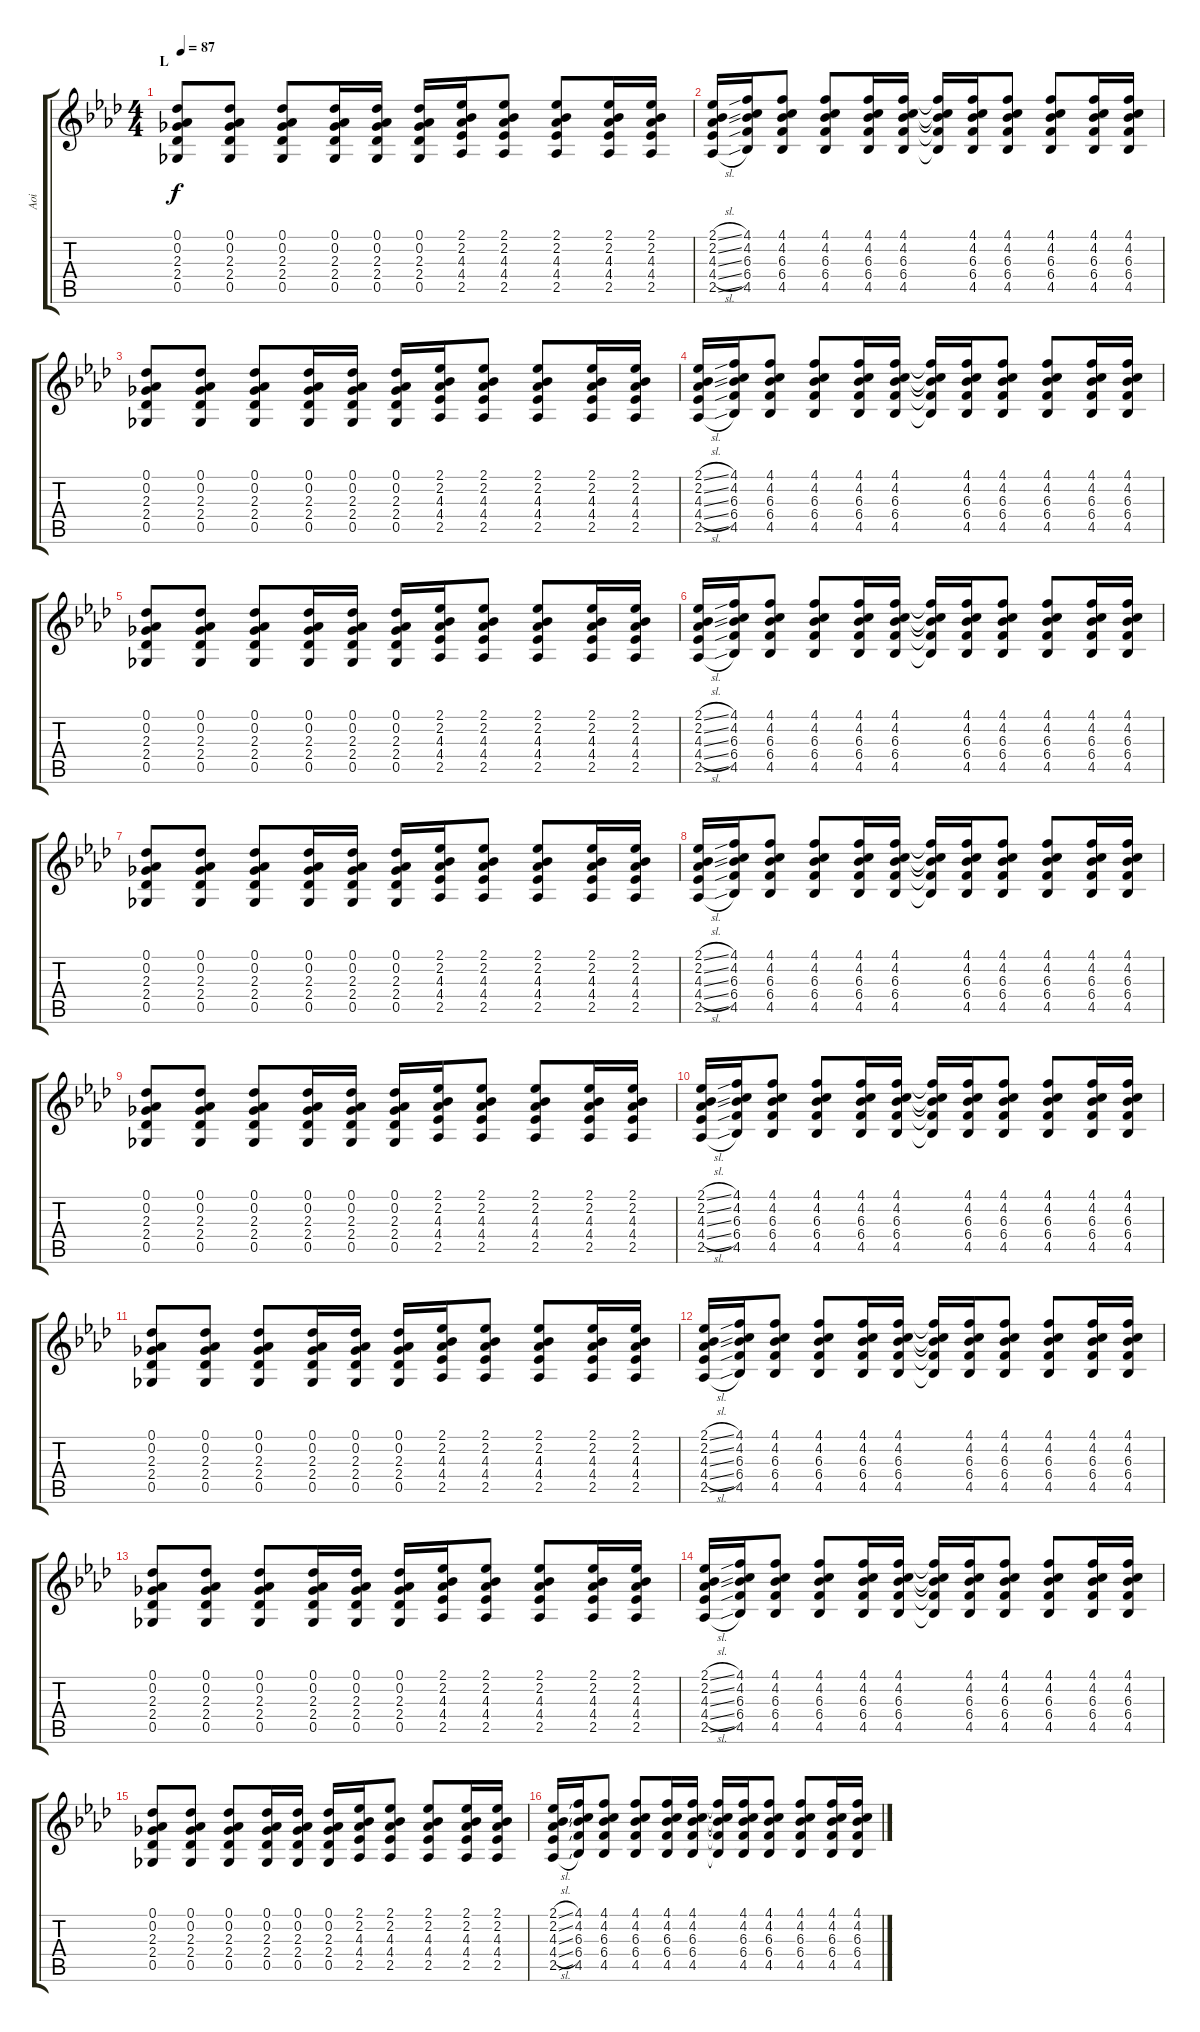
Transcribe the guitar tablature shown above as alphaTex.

\track ("Aoi" "Aoi") {instrument overdrivenguitar}
\staff {score tabs}
\tuning (Db4 Ab3 E3 B2 Gb2 B1) {hide}
\ts (4 4)
\section ("" "L")
\tempo 87
\clef g2
\ks ab
(0.1 0.2 2.3 2.4 0.5).8{dy f} (0.1 0.2 2.3 2.4 0.5).8 (0.1 0.2 2.3 2.4 0.5).8 (0.1 0.2 2.3 2.4 0.5).16 (0.1 0.2 2.3 2.4 0.5).16 (0.1 0.2 2.3 2.4 0.5).16 (2.1 2.2 4.3 4.4 2.5).16 (2.1 2.2 4.3 4.4 2.5).8 (2.1 2.2 4.3 4.4 2.5).8 (2.1 2.2 4.3 4.4 2.5).16 (2.1 2.2 4.3 4.4 2.5).16 |
(2.1{sl} 2.2{sl} 4.3{sl} 4.4{sl} 2.5{sl}).16 (4.1 4.2 6.3 6.4 4.5).16 (4.1 4.2 6.3 6.4 4.5).8 (4.1 4.2 6.3 6.4 4.5).8 (4.1 4.2 6.3 6.4 4.5).16 (4.1 4.2 6.3 6.4 4.5).16 (4.1{t} 4.2{t} 6.3{t} 6.4{t} 4.5{t}).16 (4.1 4.2 6.3 6.4 4.5).16 (4.1 4.2 6.3 6.4 4.5).8 (4.1 4.2 6.3 6.4 4.5).8 (4.1 4.2 6.3 6.4 4.5).16 (4.1 4.2 6.3 6.4 4.5).16 |
(0.1 0.2 2.3 2.4 0.5).8 (0.1 0.2 2.3 2.4 0.5).8 (0.1 0.2 2.3 2.4 0.5).8 (0.1 0.2 2.3 2.4 0.5).16 (0.1 0.2 2.3 2.4 0.5).16 (0.1 0.2 2.3 2.4 0.5).16 (2.1 2.2 4.3 4.4 2.5).16 (2.1 2.2 4.3 4.4 2.5).8 (2.1 2.2 4.3 4.4 2.5).8 (2.1 2.2 4.3 4.4 2.5).16 (2.1 2.2 4.3 4.4 2.5).16 |
(2.1{sl} 2.2{sl} 4.3{sl} 4.4{sl} 2.5{sl}).16 (4.1 4.2 6.3 6.4 4.5).16 (4.1 4.2 6.3 6.4 4.5).8 (4.1 4.2 6.3 6.4 4.5).8 (4.1 4.2 6.3 6.4 4.5).16 (4.1 4.2 6.3 6.4 4.5).16 (4.1{t} 4.2{t} 6.3{t} 6.4{t} 4.5{t}).16 (4.1 4.2 6.3 6.4 4.5).16 (4.1 4.2 6.3 6.4 4.5).8 (4.1 4.2 6.3 6.4 4.5).8 (4.1 4.2 6.3 6.4 4.5).16 (4.1 4.2 6.3 6.4 4.5).16 |
(0.1 0.2 2.3 2.4 0.5).8 (0.1 0.2 2.3 2.4 0.5).8 (0.1 0.2 2.3 2.4 0.5).8 (0.1 0.2 2.3 2.4 0.5).16 (0.1 0.2 2.3 2.4 0.5).16 (0.1 0.2 2.3 2.4 0.5).16 (2.1 2.2 4.3 4.4 2.5).16 (2.1 2.2 4.3 4.4 2.5).8 (2.1 2.2 4.3 4.4 2.5).8 (2.1 2.2 4.3 4.4 2.5).16 (2.1 2.2 4.3 4.4 2.5).16 |
(2.1{sl} 2.2{sl} 4.3{sl} 4.4{sl} 2.5{sl}).16 (4.1 4.2 6.3 6.4 4.5).16 (4.1 4.2 6.3 6.4 4.5).8 (4.1 4.2 6.3 6.4 4.5).8 (4.1 4.2 6.3 6.4 4.5).16 (4.1 4.2 6.3 6.4 4.5).16 (4.1{t} 4.2{t} 6.3{t} 6.4{t} 4.5{t}).16 (4.1 4.2 6.3 6.4 4.5).16 (4.1 4.2 6.3 6.4 4.5).8 (4.1 4.2 6.3 6.4 4.5).8 (4.1 4.2 6.3 6.4 4.5).16 (4.1 4.2 6.3 6.4 4.5).16 |
(0.1 0.2 2.3 2.4 0.5).8 (0.1 0.2 2.3 2.4 0.5).8 (0.1 0.2 2.3 2.4 0.5).8 (0.1 0.2 2.3 2.4 0.5).16 (0.1 0.2 2.3 2.4 0.5).16 (0.1 0.2 2.3 2.4 0.5).16 (2.1 2.2 4.3 4.4 2.5).16 (2.1 2.2 4.3 4.4 2.5).8 (2.1 2.2 4.3 4.4 2.5).8 (2.1 2.2 4.3 4.4 2.5).16 (2.1 2.2 4.3 4.4 2.5).16 |
(2.1{sl} 2.2{sl} 4.3{sl} 4.4{sl} 2.5{sl}).16 (4.1 4.2 6.3 6.4 4.5).16 (4.1 4.2 6.3 6.4 4.5).8 (4.1 4.2 6.3 6.4 4.5).8 (4.1 4.2 6.3 6.4 4.5).16 (4.1 4.2 6.3 6.4 4.5).16 (4.1{t} 4.2{t} 6.3{t} 6.4{t} 4.5{t}).16 (4.1 4.2 6.3 6.4 4.5).16 (4.1 4.2 6.3 6.4 4.5).8 (4.1 4.2 6.3 6.4 4.5).8 (4.1 4.2 6.3 6.4 4.5).16 (4.1 4.2 6.3 6.4 4.5).16 |
(0.1 0.2 2.3 2.4 0.5).8 (0.1 0.2 2.3 2.4 0.5).8 (0.1 0.2 2.3 2.4 0.5).8 (0.1 0.2 2.3 2.4 0.5).16 (0.1 0.2 2.3 2.4 0.5).16 (0.1 0.2 2.3 2.4 0.5).16 (2.1 2.2 4.3 4.4 2.5).16 (2.1 2.2 4.3 4.4 2.5).8 (2.1 2.2 4.3 4.4 2.5).8 (2.1 2.2 4.3 4.4 2.5).16 (2.1 2.2 4.3 4.4 2.5).16 |
(2.1{sl} 2.2{sl} 4.3{sl} 4.4{sl} 2.5{sl}).16 (4.1 4.2 6.3 6.4 4.5).16 (4.1 4.2 6.3 6.4 4.5).8 (4.1 4.2 6.3 6.4 4.5).8 (4.1 4.2 6.3 6.4 4.5).16 (4.1 4.2 6.3 6.4 4.5).16 (4.1{t} 4.2{t} 6.3{t} 6.4{t} 4.5{t}).16 (4.1 4.2 6.3 6.4 4.5).16 (4.1 4.2 6.3 6.4 4.5).8 (4.1 4.2 6.3 6.4 4.5).8 (4.1 4.2 6.3 6.4 4.5).16 (4.1 4.2 6.3 6.4 4.5).16 |
(0.1 0.2 2.3 2.4 0.5).8 (0.1 0.2 2.3 2.4 0.5).8 (0.1 0.2 2.3 2.4 0.5).8 (0.1 0.2 2.3 2.4 0.5).16 (0.1 0.2 2.3 2.4 0.5).16 (0.1 0.2 2.3 2.4 0.5).16 (2.1 2.2 4.3 4.4 2.5).16 (2.1 2.2 4.3 4.4 2.5).8 (2.1 2.2 4.3 4.4 2.5).8 (2.1 2.2 4.3 4.4 2.5).16 (2.1 2.2 4.3 4.4 2.5).16 |
(2.1{sl} 2.2{sl} 4.3{sl} 4.4{sl} 2.5{sl}).16 (4.1 4.2 6.3 6.4 4.5).16 (4.1 4.2 6.3 6.4 4.5).8 (4.1 4.2 6.3 6.4 4.5).8 (4.1 4.2 6.3 6.4 4.5).16 (4.1 4.2 6.3 6.4 4.5).16 (4.1{t} 4.2{t} 6.3{t} 6.4{t} 4.5{t}).16 (4.1 4.2 6.3 6.4 4.5).16 (4.1 4.2 6.3 6.4 4.5).8 (4.1 4.2 6.3 6.4 4.5).8 (4.1 4.2 6.3 6.4 4.5).16 (4.1 4.2 6.3 6.4 4.5).16 |
(0.1 0.2 2.3 2.4 0.5).8 (0.1 0.2 2.3 2.4 0.5).8 (0.1 0.2 2.3 2.4 0.5).8 (0.1 0.2 2.3 2.4 0.5).16 (0.1 0.2 2.3 2.4 0.5).16 (0.1 0.2 2.3 2.4 0.5).16 (2.1 2.2 4.3 4.4 2.5).16 (2.1 2.2 4.3 4.4 2.5).8 (2.1 2.2 4.3 4.4 2.5).8 (2.1 2.2 4.3 4.4 2.5).16 (2.1 2.2 4.3 4.4 2.5).16 |
(2.1{sl} 2.2{sl} 4.3{sl} 4.4{sl} 2.5{sl}).16 (4.1 4.2 6.3 6.4 4.5).16 (4.1 4.2 6.3 6.4 4.5).8 (4.1 4.2 6.3 6.4 4.5).8 (4.1 4.2 6.3 6.4 4.5).16 (4.1 4.2 6.3 6.4 4.5).16 (4.1{t} 4.2{t} 6.3{t} 6.4{t} 4.5{t}).16 (4.1 4.2 6.3 6.4 4.5).16 (4.1 4.2 6.3 6.4 4.5).8 (4.1 4.2 6.3 6.4 4.5).8 (4.1 4.2 6.3 6.4 4.5).16 (4.1 4.2 6.3 6.4 4.5).16 |
(0.1 0.2 2.3 2.4 0.5).8 (0.1 0.2 2.3 2.4 0.5).8 (0.1 0.2 2.3 2.4 0.5).8 (0.1 0.2 2.3 2.4 0.5).16 (0.1 0.2 2.3 2.4 0.5).16 (0.1 0.2 2.3 2.4 0.5).16 (2.1 2.2 4.3 4.4 2.5).16 (2.1 2.2 4.3 4.4 2.5).8 (2.1 2.2 4.3 4.4 2.5).8 (2.1 2.2 4.3 4.4 2.5).16 (2.1 2.2 4.3 4.4 2.5).16 |
(2.1{sl} 2.2{sl} 4.3{sl} 4.4{sl} 2.5{sl}).16 (4.1 4.2 6.3 6.4 4.5).16 (4.1 4.2 6.3 6.4 4.5).8 (4.1 4.2 6.3 6.4 4.5).8 (4.1 4.2 6.3 6.4 4.5).16 (4.1 4.2 6.3 6.4 4.5).16 (4.1{t} 4.2{t} 6.3{t} 6.4{t} 4.5{t}).16 (4.1 4.2 6.3 6.4 4.5).16 (4.1 4.2 6.3 6.4 4.5).8 (4.1 4.2 6.3 6.4 4.5).8 (4.1 4.2 6.3 6.4 4.5).16 (4.1 4.2 6.3 6.4 4.5).16
